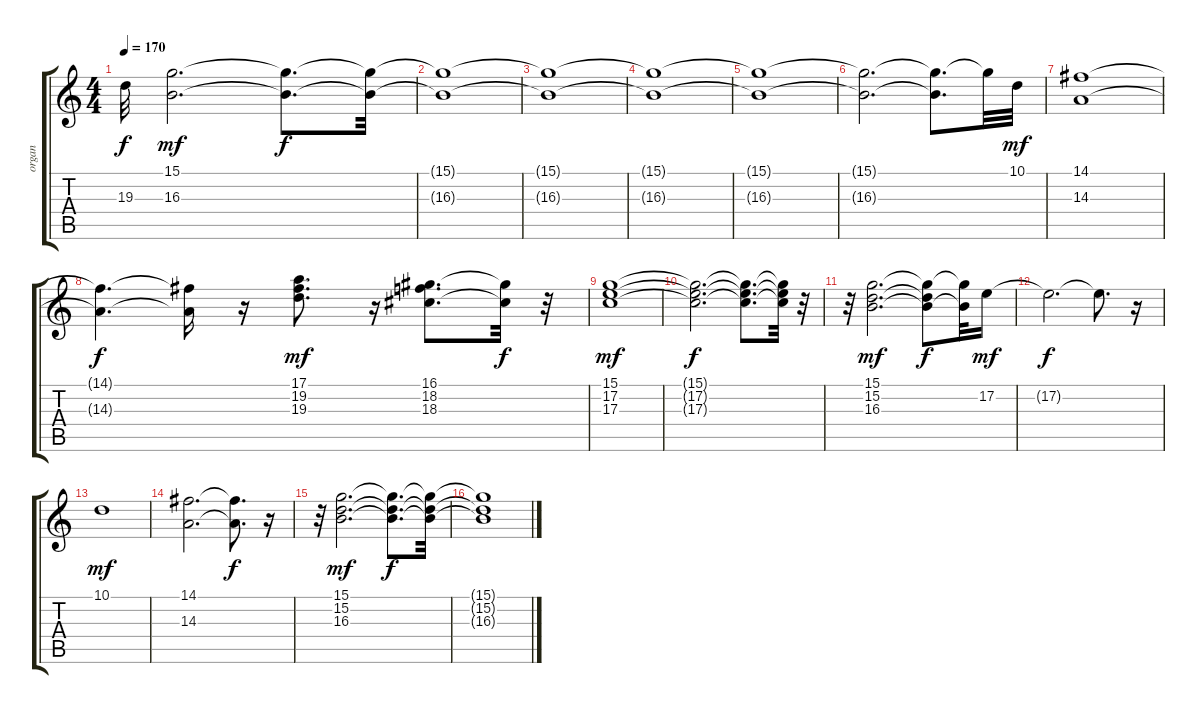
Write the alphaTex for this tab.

\track ("organ   " "organ   ") {instrument rockorgan}
\staff {score tabs}
\tuning (E4 B3 G3 D3 A2 E2) {hide}
\ts (4 4)
\tempo 170
\clef g2
\ks c
19.3{t}.32{dy f} (15.1 16.3).2{d dy mf} (15.1{t} 16.3{t}).8{d dy f} (15.1{t} 16.3{t}).32 |
(15.1{t} 16.3{t}).1 |
(15.1{t} 16.3{t}).1 |
(15.1{t} 16.3{t}).1 |
(15.1{t} 16.3{t}).1 |
(15.1{t} 16.3{t}).2{d} (15.1{t} 16.3{t}).8{d} 15.1{t}.32 10.1.32{dy mf} |
(14.1 14.3).1 |
(14.1{t} 14.3{t}).4{d dy f} (14.1{t} 14.3{t}).16 r.16 (17.1 19.2 19.3).8{d dy mf} r.16 (16.1 18.2 18.3).8{d} (16.1{t} 18.3{t}).32{dy f} r.32 |
(15.1 17.2 17.3).1{dy mf} |
(15.1{t} 17.2{t} 17.3{t}).2{d dy f} (15.1{t} 17.2{t} 17.3{t}).8{d} (15.1{t} 17.2{t} 17.3{t}).32 r.32 |
r.32 (15.1 15.2 16.3).2{d dy mf} (15.1{t} 15.2{t} 16.3{t}).8{dy f} (15.1{t} 16.3{t}).32 17.2.16{dy mf} |
17.2{t}.2{d dy f} 17.2{t}.8{d} r.16 |
10.1.1{dy mf} |
(14.1 14.3).2{d} (14.1{t} 14.3{t}).8{d dy f} r.16 |
r.32 (15.1 15.2 16.3).2{d dy mf} (15.1{t} 15.2{t} 16.3{t}).8{d dy f} (15.1{t} 15.2{t} 16.3{t}).32 |
(15.1{t} 15.2{t} 16.3{t}).1
